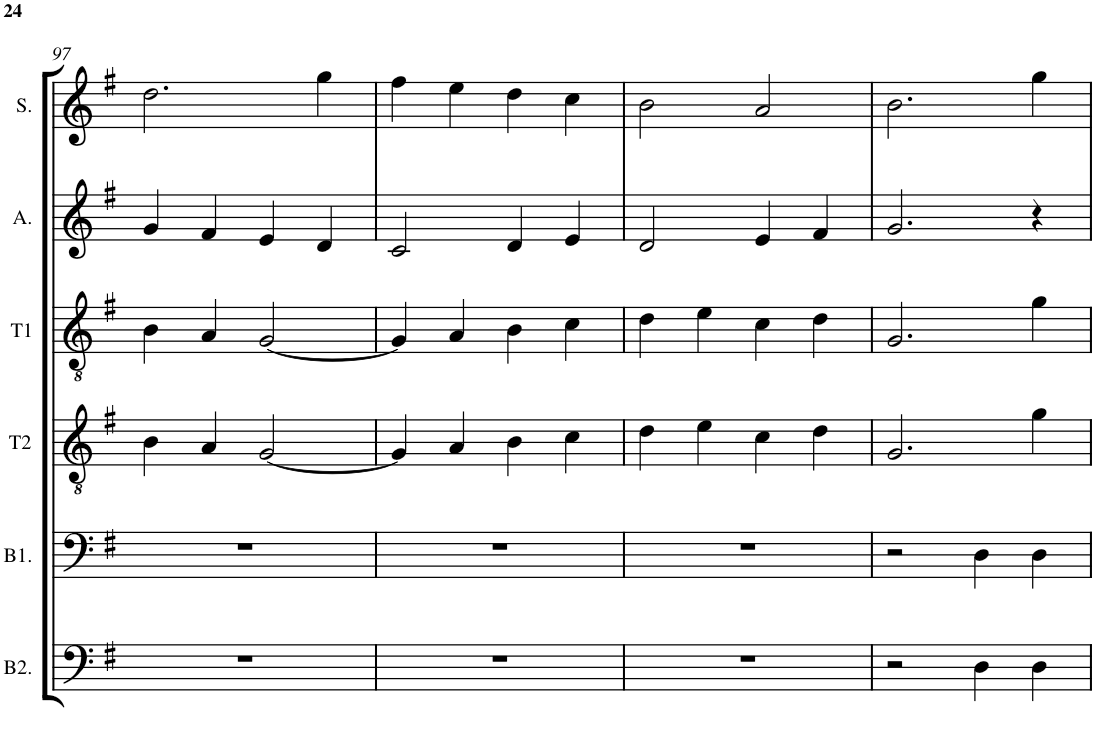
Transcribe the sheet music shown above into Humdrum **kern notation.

**kern	**kern	**kern	**kern	**kern	**kern
*part6	*part5	*part4	*part3	*part2	*part1
*staff6	*staff5	*staff4	*staff3	*staff2	*staff1
*I"Bass 2	*I"Bass 1	*I"Tenor 2	*I"Tenor 1	*I"Alto	*I"Soprano
*I'B2.	*I'B1.	*I'T2	*I'T1	*I'A.	*I'S.
!!LO:PB:g=z
*clefF4	*clefF4	*clefGv2	*clefGv2	*clefG2	*clefG2
*k[f#]	*k[f#]	*k[f#]	*k[f#]	*k[f#]	*k[f#]
*G:	*G:	*G:	*G:	*G:	*G:
*M4/4	*M4/4	*M4/4	*M4/4	*M4/4	*M4/4
=97	=97	=97	=97	=97	=97
1r	1r	4B\	4B\	4g/	2.dd\
.	.	4A/	4A/	4f#/	.
.	.	[2G/	[2G/	4e/	.
.	.	.	.	4d/	4gg\
=98	=98	=98	=98	=98	=98
1r	1r	4G/]	4G/]	2c/	4ff#\
.	.	4A/	4A/	.	4ee\
.	.	4B\	4B\	4d/	4dd\
.	.	4c\	4c\	4e/	4cc\
=99	=99	=99	=99	=99	=99
1r	1r	4d\	4d\	2d/	2b\
.	.	4e\	4e\	.	.
.	.	4c\	4c\	4e/	2a/
.	.	4d\	4d\	4f#/	.
=100	=100	=100	=100	=100	=100
2r	2r	2.G/	2.G/	2.g/	2.b\
4D\	4D\	.	.	.	.
4D\	4D\	4g\	4g\	4r	4gg\
=	=	=	=	=	=
*-	*-	*-	*-	*-	*-
